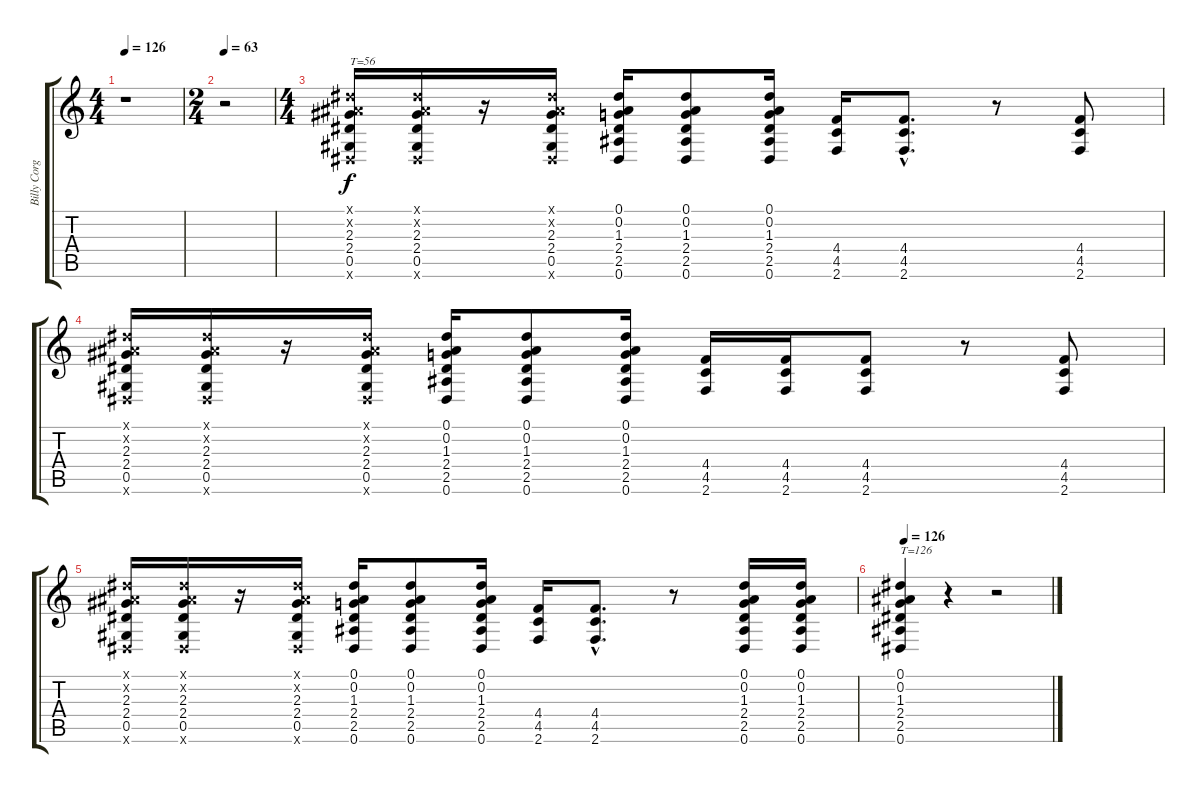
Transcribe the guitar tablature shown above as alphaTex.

\track ("Billy Corgan" "Billy Corg") {instrument overdrivenguitar}
\staff {score tabs}
\tuning (Eb4 Bb3 Gb3 Db3 Ab2 Eb2) {hide}
\ts (4 4)
\tempo 126
\clef g2
\ks c
r.1{dy f} |
\ts (2 4)
\tempo 63
r.2 |
\ts (4 4)
(0.1{x} 0.2{x} 2.3 2.4 0.5 0.6{x}).16{txt "T=56"} (0.1{x} 0.2{x} 2.3 2.4 0.5 0.6{x}).16 r.16 (0.1{x} 0.2{x} 2.3 2.4 0.5 0.6{x}).16 (0.1 0.2 1.3 2.4 2.5 0.6).16 (0.1 0.2 1.3 2.4 2.5 0.6).8 (0.1 0.2 1.3 2.4 2.5 0.6).16 (4.4 4.5 2.6).16 (4.4{hac} 4.5{hac} 2.6{hac}).8{d} r.8 (4.4 4.5 2.6).8 |
(0.1{x} 0.2{x} 2.3 2.4 0.5 0.6{x}).16 (0.1{x} 0.2{x} 2.3 2.4 0.5 0.6{x}).16 r.16 (0.1{x} 0.2{x} 2.3 2.4 0.5 0.6{x}).16 (0.1 0.2 1.3 2.4 2.5 0.6).16 (0.1 0.2 1.3 2.4 2.5 0.6).8 (0.1 0.2 1.3 2.4 2.5 0.6).16 (4.4 4.5 2.6).16 (4.4 4.5 2.6).16 (4.4 4.5 2.6).8 r.8 (4.4 4.5 2.6).8 |
(0.1{x} 0.2{x} 2.3 2.4 0.5 0.6{x}).16 (0.1{x} 0.2{x} 2.3 2.4 0.5 0.6{x}).16 r.16 (0.1{x} 0.2{x} 2.3 2.4 0.5 0.6{x}).16 (0.1 0.2 1.3 2.4 2.5 0.6).16 (0.1 0.2 1.3 2.4 2.5 0.6).8 (0.1 0.2 1.3 2.4 2.5 0.6).16 (4.4 4.5 2.6).16 (4.4{hac} 4.5{hac} 2.6{hac}).8{d} r.8 (0.1 0.2 1.3 2.4 2.5 0.6).16 (0.1 0.2 1.3 2.4 2.5 0.6).16 |
\tempo 126
(0.1 0.2 1.3 2.4 2.5 0.6).4{txt "T=126"} r.4 r.2
